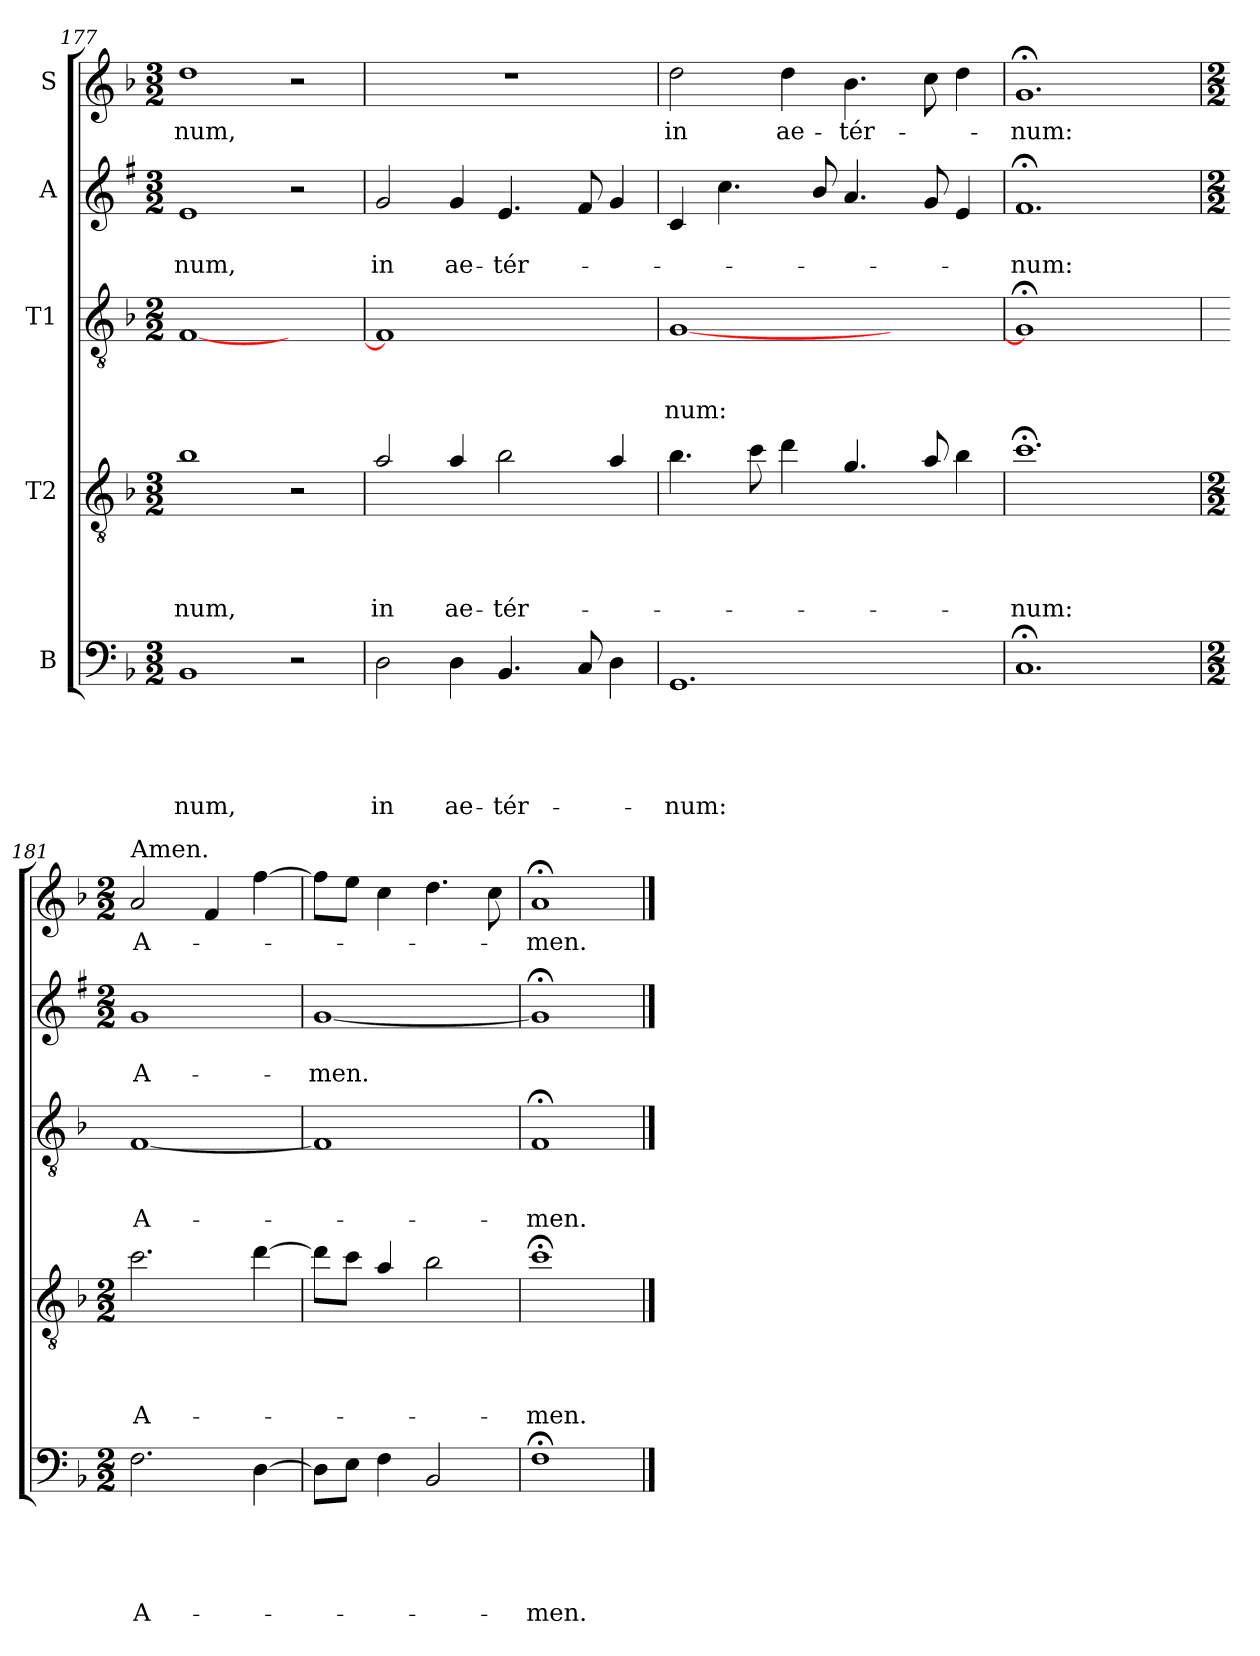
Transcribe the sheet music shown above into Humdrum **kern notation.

**kern	**text	**text	**text	**text	**text	**kern	**text	**text	**text	**text	**kern	**text	**text	**text	**kern	**text	**text	**kern	**text
*part5	*part5	*part5	*part5	*part5	*part5	*part4	*part4	*part4	*part4	*part4	*part3	*part3	*part3	*part3	*part2	*part2	*part2	*part1	*part1
*staff5	*staff5	*staff5	*staff5	*staff5	*staff5	*staff4	*staff4	*staff4	*staff4	*staff4	*staff3	*staff3	*staff3	*staff3	*staff2	*staff2	*staff2	*staff1	*staff1
*I"B	*	*	*	*	*	*I"T2	*	*	*	*	*I"T1	*	*	*	*I"A	*	*	*I"S	*
*clefF4	*	*	*	*	*	*clefGv2	*	*	*	*	*clefGv2	*	*	*	*clefG2	*	*	*clefG2	*
*	*	*	*	*	*	*ITrd8c14	*	*	*	*	*	*	*	*	*ITrd1c2	*	*	*	*
*k[b-]	*	*	*	*	*	*k[b-]	*	*	*	*	*k[b-]	*	*	*	*k[b-]	*	*	*k[b-]	*
*F:	*	*	*	*	*	*F:	*	*	*	*	*F:	*	*	*	*F:	*	*	*F:	*
*M3/2	*	*	*	*	*	*M3/2	*	*	*	*	*M2/2	*	*	*	*M3/2	*	*	*M3/2	*
=177	=177	=177	=177	=177	=177	=177	=177	=177	=177	=177	=177	=177	=177	=177	=177	=177	=177	=177	=177
!	!	!	!	!	!LO:LY:b	!	!	!	!	!LO:LY:b	!	!	!	!	!	!	!LO:LY:b	!	!LO:LY:b
1BB-	.	.	.	.	-num,	1B-	.	.	.	-num,	[1F	.	.	.	1d	.	-num,	1dd	-num,
2r	.	.	.	.	.	2r	.	.	.	.	2ryy	.	.	.	2r	.	.	2r	.
=178	=178	=178	=178	=178	=178	=178	=178	=178	=178	=178	=178	=178	=178	=178	=178	=178	=178	=178	=178
!	!	!	!	!	!LO:LY:b	!	!	!	!	!LO:LY:b	!	!	!	!	!	!	!LO:LY:b	!	!
2D\	.	.	.	.	in	2A/	.	.	.	in	1F]	.	.	.	2f/	.	in	1.r	.
!	!	!	!	!	!LO:LY:b	!	!	!	!	!LO:LY:b	!	!	!	!	!	!	!LO:LY:b	!	!
4D\	.	.	.	.	ae-	4A/	.	.	.	ae-	.	.	.	.	4f/	.	ae-	.	.
!	!	!	!	!	!LO:LY:b	!	!	!	!	!LO:LY:b	!	!	!	!	!	!	!LO:LY:b	!	!
4.BB-/	.	.	.	.	-tér-	2B-\	.	.	.	-tér-	.	.	.	.	4.d/	.	-tér-	.	.
.	.	.	.	.	.	.	.	.	.	.	2ryy	.	.	.	.	.	.	.	.
8C/	.	.	.	.	.	.	.	.	.	.	.	.	.	.	8e/	.	.	.	.
4D\	.	.	.	.	.	4A/	.	.	.	.	.	.	.	.	4f/	.	.	.	.
=179	=179	=179	=179	=179	=179	=179	=179	=179	=179	=179	=179	=179	=179	=179	=179	=179	=179	=179	=179
!	!	!	!	!	!LO:LY:b	!	!	!	!	!	!	!	!	!LO:LY:b	!	!	!	!	!LO:LY:b
1.GG	.	.	.	.	-num:	4.B-\	.	.	.	.	[1G	.	.	-num:	4B-/	.	.	2dd\	in
.	.	.	.	.	.	.	.	.	.	.	.	.	.	.	4.b-\	.	.	.	.
.	.	.	.	.	.	8c\	.	.	.	.	.	.	.	.	.	.	.	.	.
!	!	!	!	!	!	!	!	!	!	!	!	!	!	!	!	!	!	!	!LO:LY:b
.	.	.	.	.	.	4d\	.	.	.	.	.	.	.	.	.	.	.	4dd\	ae-
.	.	.	.	.	.	.	.	.	.	.	.	.	.	.	8a/	.	.	.	.
!	!	!	!	!	!	!	!	!	!	!	!	!	!	!	!	!	!	!	!LO:LY:b
.	.	.	.	.	.	4.G/	.	.	.	.	.	.	.	.	4.g/	.	.	4.b-\	-tér-
.	.	.	.	.	.	.	.	.	.	.	2ryy	.	.	.	.	.	.	.	.
.	.	.	.	.	.	8A/	.	.	.	.	.	.	.	.	8f/	.	.	8cc\	.
.	.	.	.	.	.	4B-\	.	.	.	.	.	.	.	.	4d/	.	.	4dd\	.
=180	=180	=180	=180	=180	=180	=180	=180	=180	=180	=180	=180	=180	=180	=180	=180	=180	=180	=180	=180
!	!	!	!	!	!	!	!	!	!	!LO:LY:b	!	!	!	!	!	!	!LO:LY:b	!	!LO:LY:b
1.C;	.	.	.	.	.	1.c;<	.	.	.	-num:	1G;]	.	.	.	1.e;	.	-num:	1.g;	-num:
.	.	.	.	.	.	.	.	.	.	.	2ryy	.	.	.	.	.	.	.	.
!!LO:PB:g=z
=181	=181	=181	=181	=181	=181	=181	=181	=181	=181	=181	=181	=181	=181	=181	=181	=181	=181	=181	=181
*M2/2	*	*	*	*	*	*M2/2	*	*	*	*	*	*	*	*	*M2/2	*	*	*M2/2	*
!	!	!	!	!	!	!	!	!	!	!	!	!	!	!	!	!	!	!LO:TX:a:t=Amen.	!
!	!	!	!	!	!LO:LY:b	!	!	!	!	!LO:LY:b	!	!	!	!LO:LY:b	!	!	!LO:LY:b	!	!LO:LY:b
2.F\	.	.	.	.	A-	2.c\	.	.	.	A-	[1F	.	.	A-	1f	.	A-	2a/	A-
.	.	.	.	.	.	.	.	.	.	.	.	.	.	.	.	.	.	4f/	.
[4D\	.	.	.	.	.	[4d\	.	.	.	.	.	.	.	.	.	.	.	[4ff\	.
=182	=182	=182	=182	=182	=182	=182	=182	=182	=182	=182	=182	=182	=182	=182	=182	=182	=182	=182	=182
!	!	!	!	!	!	!	!	!	!	!	!	!	!	!	!	!	!LO:LY:b	!	!
8D\L]	.	.	.	.	.	8d\L]	.	.	.	.	1F]	.	.	.	[1f	.	-men.	8ff\L]	.
8E\J	.	.	.	.	.	8c\J	.	.	.	.	.	.	.	.	.	.	.	8ee\J	.
4F\	.	.	.	.	.	4A/	.	.	.	.	.	.	.	.	.	.	.	4cc\	.
2BB-/	.	.	.	.	.	2B-\	.	.	.	.	.	.	.	.	.	.	.	4.dd\	.
.	.	.	.	.	.	.	.	.	.	.	.	.	.	.	.	.	.	8cc\	.
=183	=183	=183	=183	=183	=183	=183	=183	=183	=183	=183	=183	=183	=183	=183	=183	=183	=183	=183	=183
!	!	!	!	!	!LO:LY:b	!	!	!	!	!LO:LY:b	!	!	!	!LO:LY:b	!	!	!	!	!LO:LY:b
1F;<	.	.	.	.	-men.	1c;<	.	.	.	-men.	1F;	.	.	-men.	1f;]	.	.	1a;	-men.
==	==	==	==	==	==	==	==	==	==	==	==	==	==	==	==	==	==	==	==
*-	*-	*-	*-	*-	*-	*-	*-	*-	*-	*-	*-	*-	*-	*-	*-	*-	*-	*-	*-
